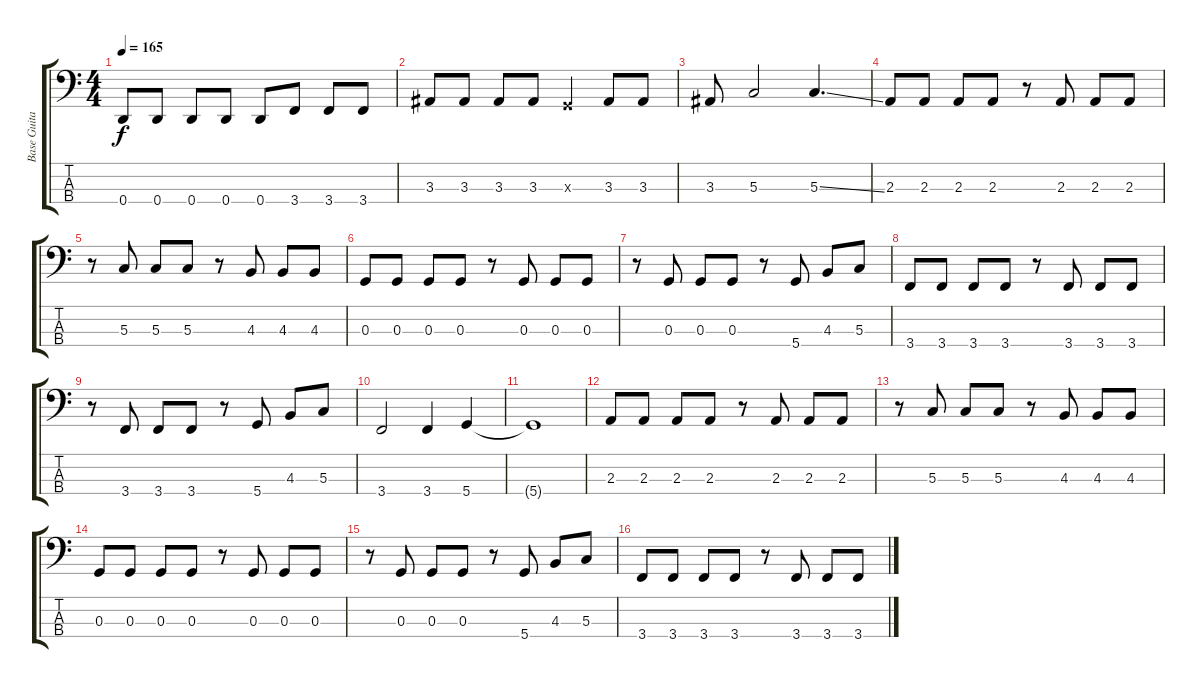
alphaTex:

\track ("Base Guitar" "Base Guita") {instrument electricbassfinger}
\staff {score tabs}
\tuning (F2 C2 G1 D1) {hide}
\ts (4 4)
\tempo 165
\clef f4
\ks c
0.4{t}.8{dy f} 0.4.8 0.4.8 0.4.8 0.4.8 3.4.8 3.4.8 3.4.8 |
3.3.8 3.3.8 3.3.8 3.3.8 0.3{x}.4 3.3.8 3.3.8 |
3.3.8 5.3.2 5.3{ss}.4{d} |
2.3.8 2.3.8 2.3.8 2.3.8 r.8 2.3.8 2.3.8 2.3.8 |
r.8 5.3.8 5.3.8 5.3.8 r.8 4.3.8 4.3.8 4.3.8 |
0.3.8 0.3.8 0.3.8 0.3.8 r.8 0.3.8 0.3.8 0.3.8 |
r.8 0.3.8 0.3.8 0.3.8 r.8 5.4.8 4.3.8 5.3.8 |
3.4.8 3.4.8 3.4.8 3.4.8 r.8 3.4.8 3.4.8 3.4.8 |
r.8 3.4.8 3.4.8 3.4.8 r.8 5.4.8 4.3.8 5.3.8 |
3.4.2 3.4.4 5.4.4 |
5.4{t}.1 |
2.3.8 2.3.8 2.3.8 2.3.8 r.8 2.3.8 2.3.8 2.3.8 |
r.8 5.3.8 5.3.8 5.3.8 r.8 4.3.8 4.3.8 4.3.8 |
0.3.8 0.3.8 0.3.8 0.3.8 r.8 0.3.8 0.3.8 0.3.8 |
r.8 0.3.8 0.3.8 0.3.8 r.8 5.4.8 4.3.8 5.3.8 |
3.4.8 3.4.8 3.4.8 3.4.8 r.8 3.4.8 3.4.8 3.4.8
